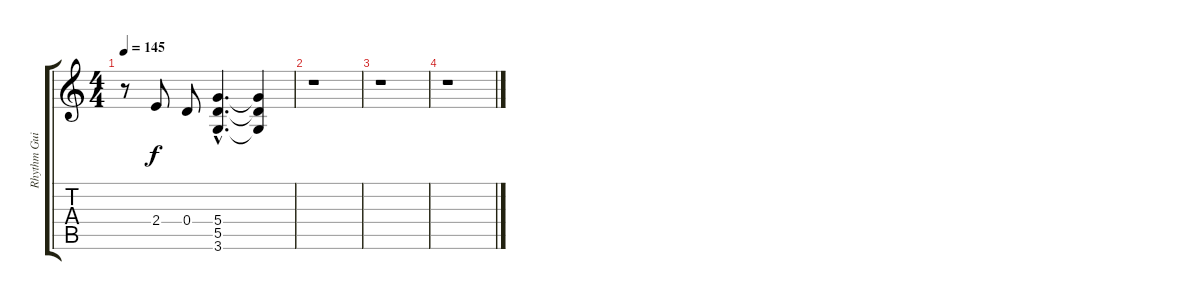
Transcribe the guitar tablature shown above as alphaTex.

\track ("Rhythm Guitar 1" "Rhythm Gui") {instrument distortionguitar}
\staff {score tabs}
\tuning (E4 B3 G3 D3 A2 E2) {hide}
\ts (4 4)
\tempo 145
\clef g2
\ks c
r.8{dy f} 2.4.8 0.4.8 (5.4{hac} 5.5{hac} 3.6{hac}).4{d} (5.4{t} 5.5{t} 3.6{t}).4 |
r.1 |
r.1 |
r.1
